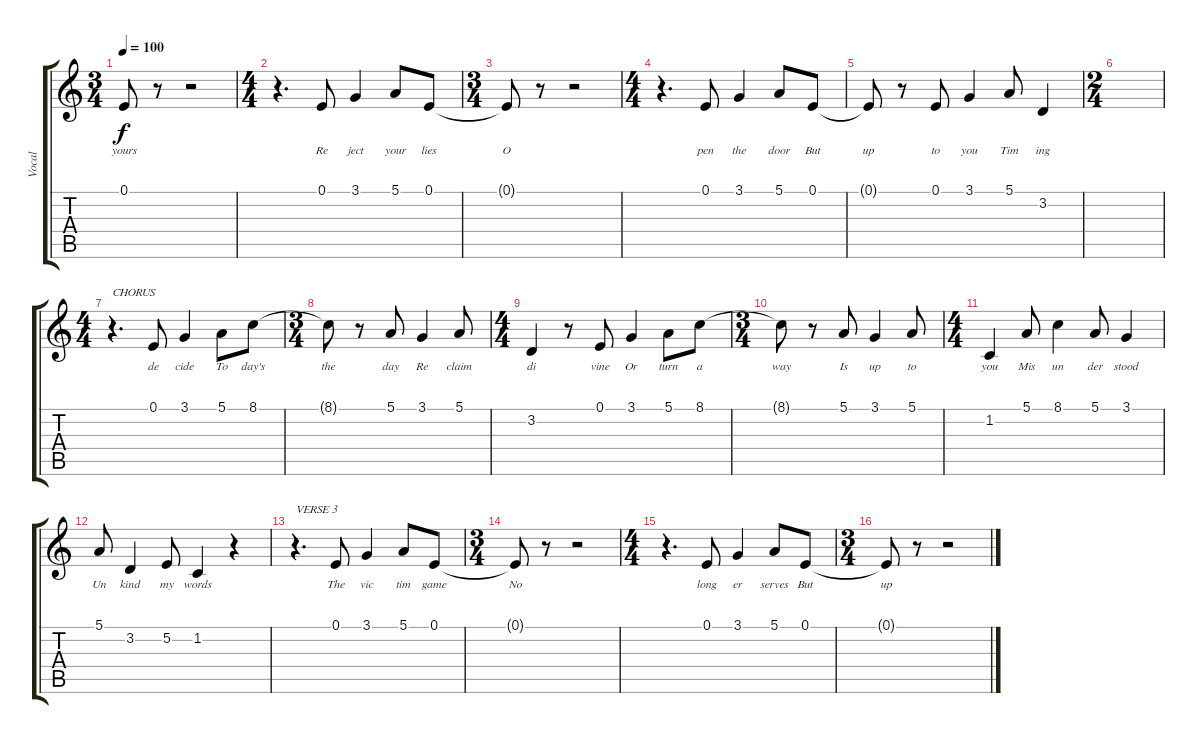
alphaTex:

\track ("Vocal" "Vocal") {instrument acousticgrandpiano}
\staff {score tabs}
\tuning (E4 B3 G3 D3 A2 E2) {hide}
\ts (3 4)
\tempo 100
\clef g2
\ks c
0.1{t}.8{lyrics (0 "yours") lyrics (1 "") lyrics (2 "") lyrics (3 "") lyrics (4 "") dy f} r.8 r.2 |
\ts (4 4)
r.4{d} 0.1.8{lyrics (0 "Re") lyrics (1 "") lyrics (2 "") lyrics (3 "") lyrics (4 "")} 3.1.4{lyrics (0 "ject") lyrics (1 "") lyrics (2 "") lyrics (3 "") lyrics (4 "")} 5.1.8{lyrics (0 "your") lyrics (1 "") lyrics (2 "") lyrics (3 "") lyrics (4 "")} 0.1.8{lyrics (0 "lies") lyrics (1 "") lyrics (2 "") lyrics (3 "") lyrics (4 "")} |
\ts (3 4)
0.1{t}.8{lyrics (0 "O") lyrics (1 "") lyrics (2 "") lyrics (3 "") lyrics (4 "")} r.8 r.2 |
\ts (4 4)
r.4{d} 0.1.8{lyrics (0 "pen") lyrics (1 "") lyrics (2 "") lyrics (3 "") lyrics (4 "")} 3.1.4{lyrics (0 "the") lyrics (1 "") lyrics (2 "") lyrics (3 "") lyrics (4 "")} 5.1.8{lyrics (0 "door") lyrics (1 "") lyrics (2 "") lyrics (3 "") lyrics (4 "")} 0.1.8{lyrics (0 "But") lyrics (1 "") lyrics (2 "") lyrics (3 "") lyrics (4 "")} |
0.1{t}.8{lyrics (0 "up") lyrics (1 "") lyrics (2 "") lyrics (3 "") lyrics (4 "")} r.8 0.1.8{lyrics (0 "to") lyrics (1 "") lyrics (2 "") lyrics (3 "") lyrics (4 "")} 3.1.4{lyrics (0 "you") lyrics (1 "") lyrics (2 "") lyrics (3 "") lyrics (4 "")} 5.1.8{lyrics (0 "Tim") lyrics (1 "") lyrics (2 "") lyrics (3 "") lyrics (4 "")} 3.2.4{lyrics (0 "ing") lyrics (1 "") lyrics (2 "") lyrics (3 "") lyrics (4 "")} |
\ts (2 4)
|
\ts (4 4)
r.4{d txt "CHORUS"} 0.1.8{lyrics (0 "de") lyrics (1 "") lyrics (2 "") lyrics (3 "") lyrics (4 "")} 3.1.4{lyrics (0 "cide") lyrics (1 "") lyrics (2 "") lyrics (3 "") lyrics (4 "")} 5.1.8{lyrics (0 "To") lyrics (1 "") lyrics (2 "") lyrics (3 "") lyrics (4 "")} 8.1.8{lyrics (0 "day's") lyrics (1 "") lyrics (2 "") lyrics (3 "") lyrics (4 "")} |
\ts (3 4)
8.1{t}.8{lyrics (0 "the") lyrics (1 "") lyrics (2 "") lyrics (3 "") lyrics (4 "")} r.8 5.1.8{lyrics (0 "day") lyrics (1 "") lyrics (2 "") lyrics (3 "") lyrics (4 "")} 3.1.4{lyrics (0 "Re") lyrics (1 "") lyrics (2 "") lyrics (3 "") lyrics (4 "")} 5.1.8{lyrics (0 "claim") lyrics (1 "") lyrics (2 "") lyrics (3 "") lyrics (4 "")} |
\ts (4 4)
3.2.4{lyrics (0 "di") lyrics (1 "") lyrics (2 "") lyrics (3 "") lyrics (4 "")} r.8 0.1.8{lyrics (0 "vine") lyrics (1 "") lyrics (2 "") lyrics (3 "") lyrics (4 "")} 3.1.4{lyrics (0 "Or") lyrics (1 "") lyrics (2 "") lyrics (3 "") lyrics (4 "")} 5.1.8{lyrics (0 "turn") lyrics (1 "") lyrics (2 "") lyrics (3 "") lyrics (4 "")} 8.1.8{lyrics (0 "a") lyrics (1 "") lyrics (2 "") lyrics (3 "") lyrics (4 "")} |
\ts (3 4)
8.1{t}.8{lyrics (0 "way") lyrics (1 "") lyrics (2 "") lyrics (3 "") lyrics (4 "")} r.8 5.1.8{lyrics (0 "Is") lyrics (1 "") lyrics (2 "") lyrics (3 "") lyrics (4 "")} 3.1.4{lyrics (0 "up") lyrics (1 "") lyrics (2 "") lyrics (3 "") lyrics (4 "")} 5.1.8{lyrics (0 "to") lyrics (1 "") lyrics (2 "") lyrics (3 "") lyrics (4 "")} |
\ts (4 4)
1.2.4{lyrics (0 "you") lyrics (1 "") lyrics (2 "") lyrics (3 "") lyrics (4 "")} 5.1.8{lyrics (0 "Mis") lyrics (1 "") lyrics (2 "") lyrics (3 "") lyrics (4 "")} 8.1.4{lyrics (0 "un") lyrics (1 "") lyrics (2 "") lyrics (3 "") lyrics (4 "")} 5.1.8{lyrics (0 "der") lyrics (1 "") lyrics (2 "") lyrics (3 "") lyrics (4 "")} 3.1.4{lyrics (0 "stood") lyrics (1 "") lyrics (2 "") lyrics (3 "") lyrics (4 "")} |
5.1.8{lyrics (0 "Un") lyrics (1 "") lyrics (2 "") lyrics (3 "") lyrics (4 "")} 3.2.4{lyrics (0 "kind") lyrics (1 "") lyrics (2 "") lyrics (3 "") lyrics (4 "")} 5.2.8{lyrics (0 "my") lyrics (1 "") lyrics (2 "") lyrics (3 "") lyrics (4 "")} 1.2.4{lyrics (0 "words") lyrics (1 "") lyrics (2 "") lyrics (3 "") lyrics (4 "")} r.4 |
r.4{d txt "VERSE 3"} 0.1.8{lyrics (0 "The") lyrics (1 "") lyrics (2 "") lyrics (3 "") lyrics (4 "")} 3.1.4{lyrics (0 "vic") lyrics (1 "") lyrics (2 "") lyrics (3 "") lyrics (4 "")} 5.1.8{lyrics (0 "tim") lyrics (1 "") lyrics (2 "") lyrics (3 "") lyrics (4 "")} 0.1.8{lyrics (0 "game") lyrics (1 "") lyrics (2 "") lyrics (3 "") lyrics (4 "")} |
\ts (3 4)
0.1{t}.8{lyrics (0 "No") lyrics (1 "") lyrics (2 "") lyrics (3 "") lyrics (4 "")} r.8 r.2 |
\ts (4 4)
r.4{d} 0.1.8{lyrics (0 "long") lyrics (1 "") lyrics (2 "") lyrics (3 "") lyrics (4 "")} 3.1.4{lyrics (0 "er") lyrics (1 "") lyrics (2 "") lyrics (3 "") lyrics (4 "")} 5.1.8{lyrics (0 "serves") lyrics (1 "") lyrics (2 "") lyrics (3 "") lyrics (4 "")} 0.1.8{lyrics (0 "But") lyrics (1 "") lyrics (2 "") lyrics (3 "") lyrics (4 "")} |
\ts (3 4)
0.1{t}.8{lyrics (0 "up") lyrics (1 "") lyrics (2 "") lyrics (3 "") lyrics (4 "")} r.8 r.2
